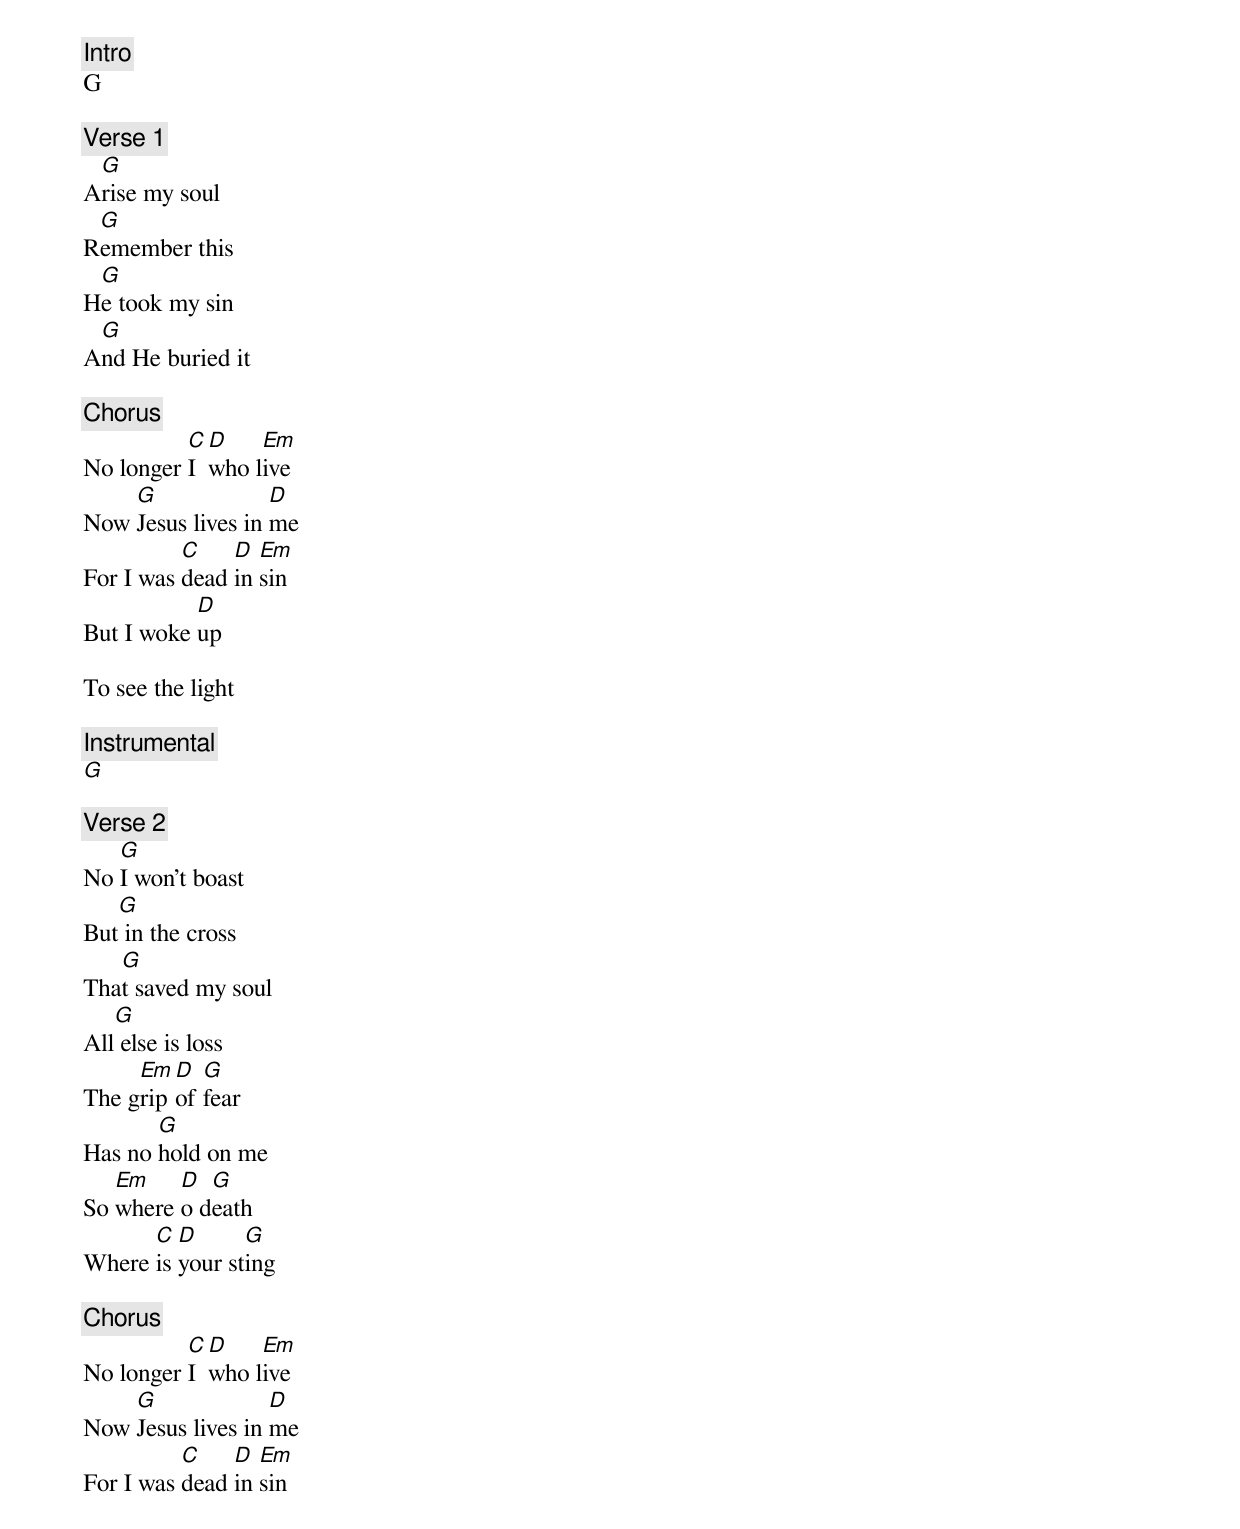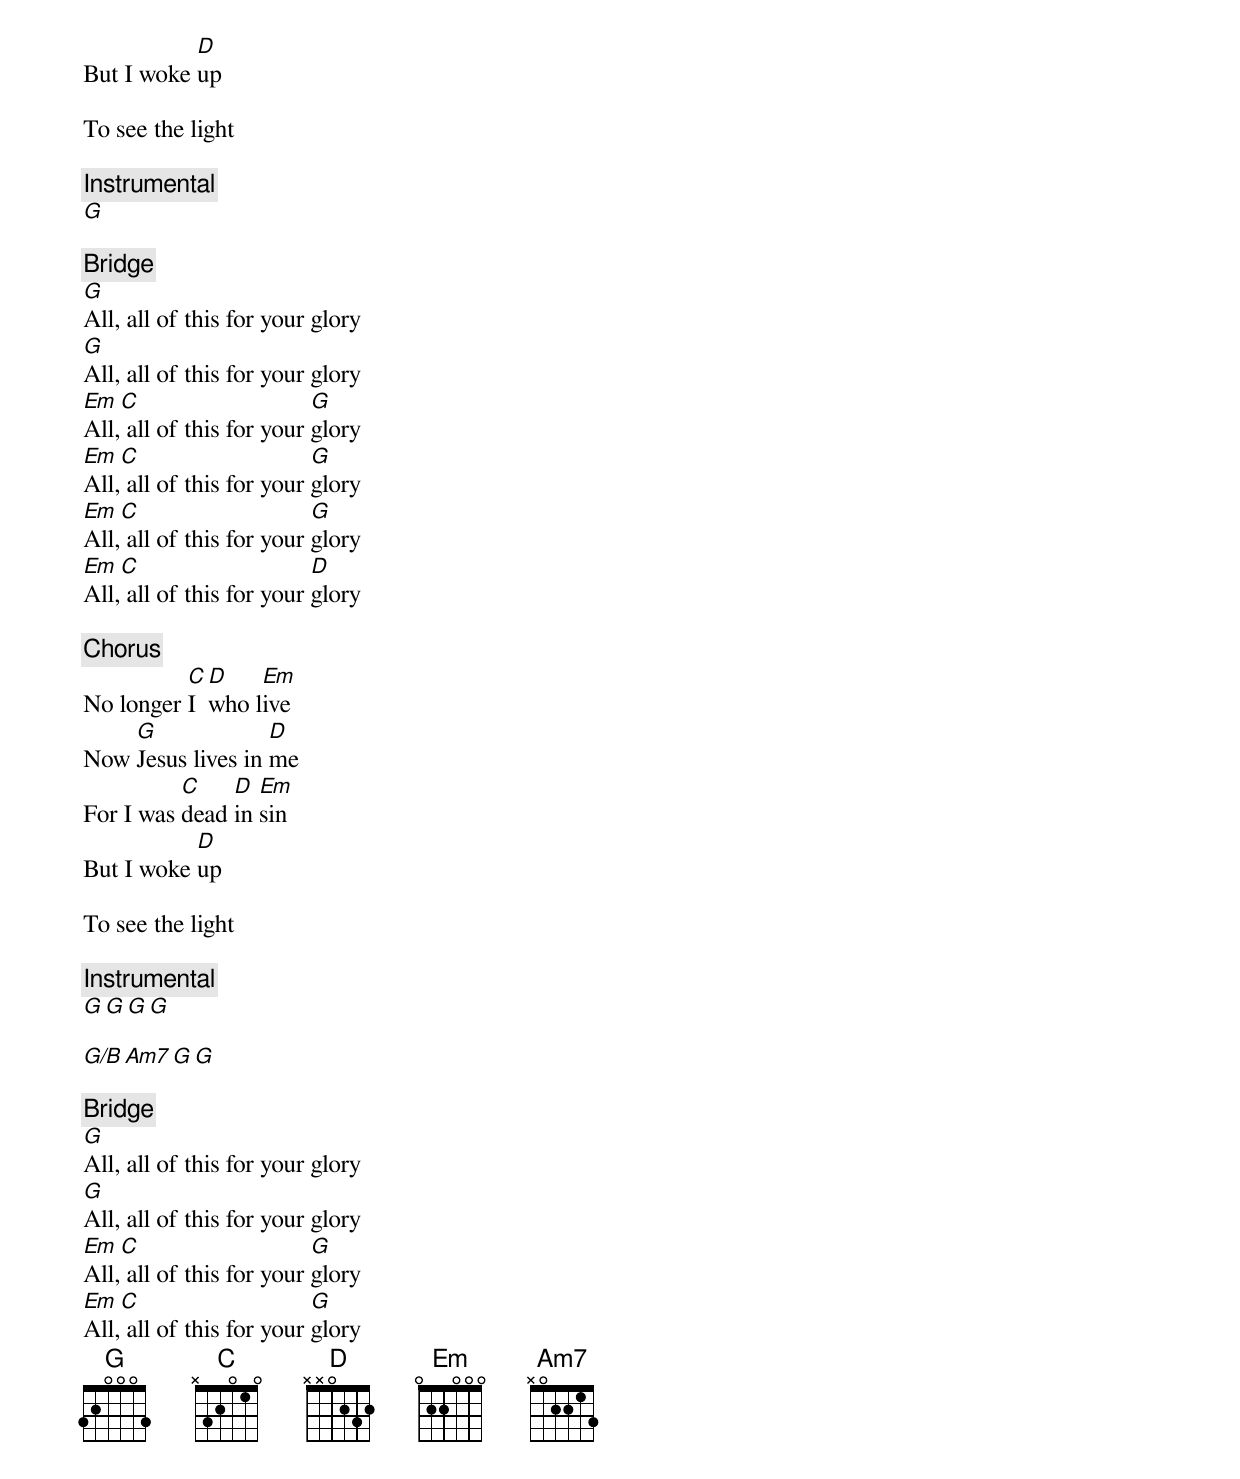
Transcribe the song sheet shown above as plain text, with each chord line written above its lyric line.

[Intro]
G

[Verse 1]
 G
Arise my soul
 G
Remember this
 G
He took my sin
 G
And He buried it

[Chorus]
          C D    Em
No longer I who live
    G              D
Now Jesus lives in me
          C    D  Em
For I was dead in sin
           D
But I woke up

To see the light

[Instrumental]
G

[Verse 2]
   G
No I won't boast
   G
But in the cross
   G
That saved my soul
   G
All else is loss
     Em  D  G
The grip of fear
       G
Has no hold on me
   Em    D  G
So where o death
      C  D      G
Where is your sting

[Chorus]
          C D    Em
No longer I who live
    G              D
Now Jesus lives in me
          C    D  Em
For I was dead in sin
           D
But I woke up

To see the light

[Instrumental]
G

[Bridge]
G
All, all of this for your glory
G
All, all of this for your glory
Em  C                     G
All, all of this for your glory
Em  C                     G
All, all of this for your glory
Em  C                     G
All, all of this for your glory
Em  C                     D
All, all of this for your glory

[Chorus]
          C D    Em
No longer I who live
    G              D
Now Jesus lives in me
          C    D  Em
For I was dead in sin
           D
But I woke up

To see the light

[Instrumental]
G G G G

G/B Am7 G G

[Bridge]
G
All, all of this for your glory
G
All, all of this for your glory
Em  C                     G
All, all of this for your glory
Em  C                     G
All, all of this for your glory
